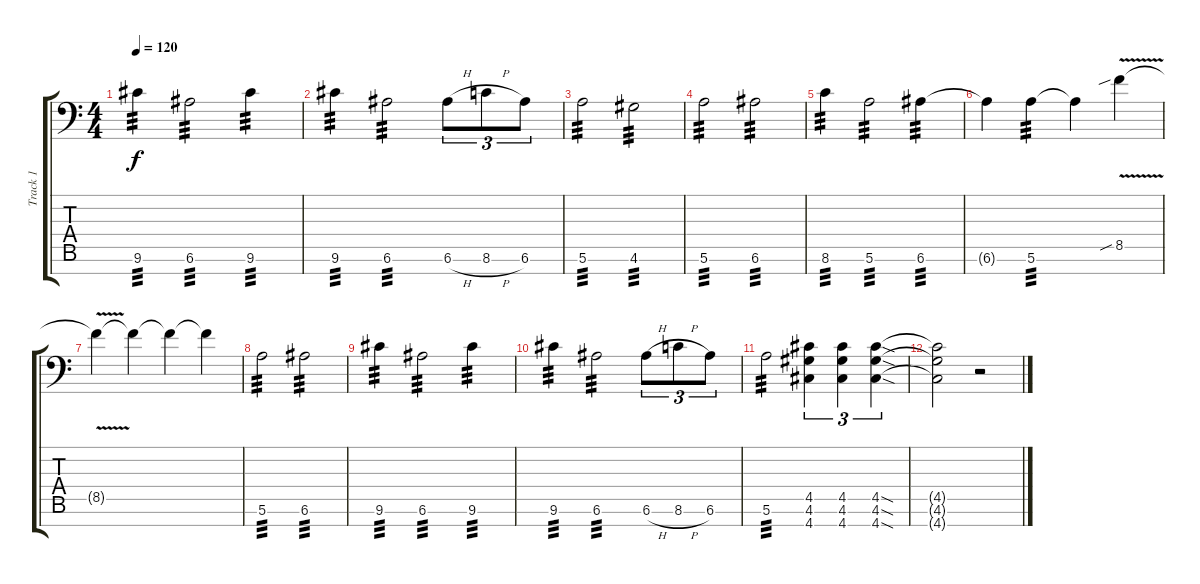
\track ("Track 1" "Track 1") {instrument overdrivenguitar}
\staff {score tabs}
\tuning (E4 B3 G3 D3 A2 E2 A1) {hide}
\ts (4 4)
\tempo 120
\clef f4
\ks c
9.6.4{tp 3 dy f} 6.6.2{tp 3} 9.6.4{tp 3} |
9.6.4{tp 3} 6.6.2{tp 3} 6.6{h}.8{tu (3 2)} 8.6{h}.8{tu (3 2)} 6.6.8{tu (3 2)} |
5.6.2{tp 3} 4.6.2{tp 3} |
5.6.2{tp 3} 6.6.2{tp 3} |
8.6.4{tp 3} 5.6.2{tp 3} 6.6.4{tp 3} |
6.6{t}.4 5.6.4{tp 3} 5.6{t}.4 8.5{v sib}.4 |
8.5{t}.4 8.5{t}.4 8.5{t}.4 8.5{t}.4 |
5.6.2{tp 3} 6.6.2{tp 3} |
9.6.4{tp 3} 6.6.2{tp 3} 9.6.4{tp 3} |
9.6.4{tp 3} 6.6.2{tp 3} 6.6{h}.8{tu (3 2)} 8.6{h}.8{tu (3 2)} 6.6.8{tu (3 2)} |
5.6.2{tp 3} (4.5 4.6 4.7).4{tu (3 2)} (4.5 4.6 4.7).4{tu (3 2)} (4.5{sod} 4.6{sod} 4.7{sod}).4{tu (3 2)} |
(4.5{t} 4.6{t} 4.7{t}).2 r.2
